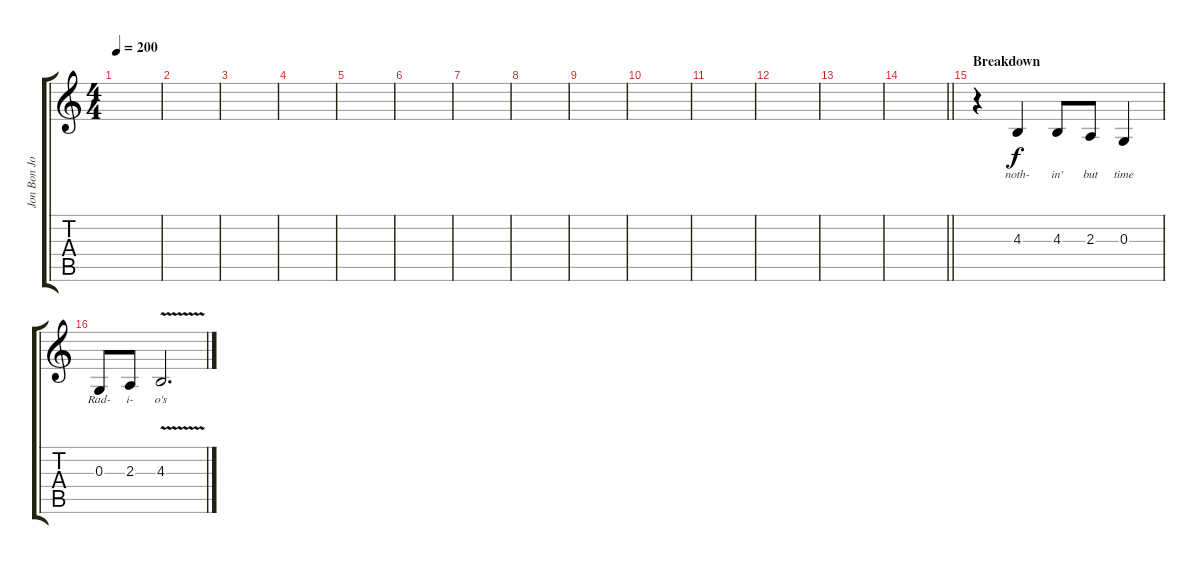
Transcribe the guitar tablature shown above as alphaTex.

\track ("Jon Bon Jovi - Vocals" "Jon Bon Jo") {instrument altosax}
\staff {score tabs}
\tuning (E4 B3 G3 D3 A2 E2) {hide}
\ts (4 4)
\tempo 200
\clef g2
\ks c
|
|
|
|
|
|
|
|
|
|
|
|
|
\barLineRight lightlight
|
\section ("" "Breakdown")
r.4 4.3.4{lyrics (0 "noth-") lyrics (1 "") lyrics (2 "") lyrics (3 "") lyrics (4 "")} 4.3.8{lyrics (0 "in'") lyrics (1 "") lyrics (2 "") lyrics (3 "") lyrics (4 "")} 2.3.8{lyrics (0 "but") lyrics (1 "") lyrics (2 "") lyrics (3 "") lyrics (4 "")} 0.3.4{lyrics (0 "time") lyrics (1 "") lyrics (2 "") lyrics (3 "") lyrics (4 "")} |
0.3.8{lyrics (0 "Rad-") lyrics (1 "") lyrics (2 "") lyrics (3 "") lyrics (4 "")} 2.3.8{lyrics (0 "i-") lyrics (1 "") lyrics (2 "") lyrics (3 "") lyrics (4 "")} 4.3{v}.2{d lyrics (0 "o's") lyrics (1 "") lyrics (2 "") lyrics (3 "") lyrics (4 "")}
